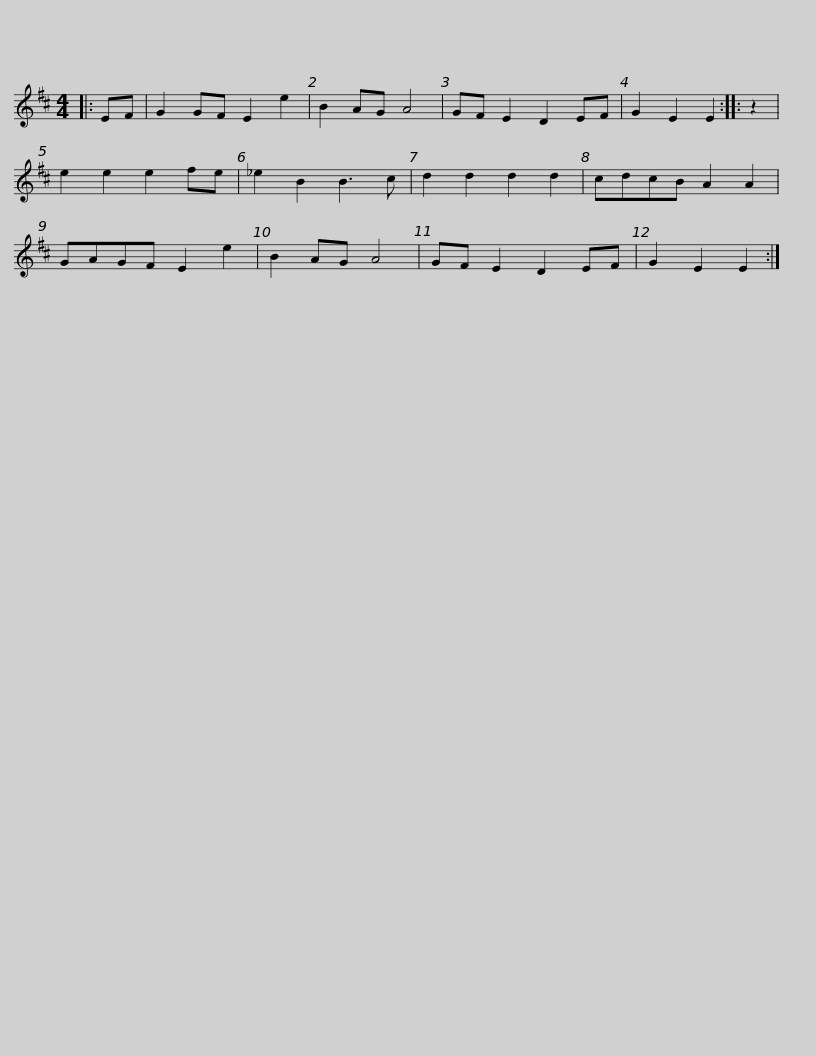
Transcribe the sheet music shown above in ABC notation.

X:1
L:1/8
M:4/4
I:linebreak $
K:D
V:1 treble
V:1
|: EF | G2 GF E2 e2 | B2 AG A4 | GF E2 D2 EF | G2 E2 E2 :: %5
 z2 | e2 e2 e2 fe | _e2 B2 B3 c | d2 d2 d2 d2 |$ cdcB A2 A2 | %10
 GAGF E2 e2 | B2 AG A4 | GF E2 D2 EF | G2 E2 E2 :| %14
